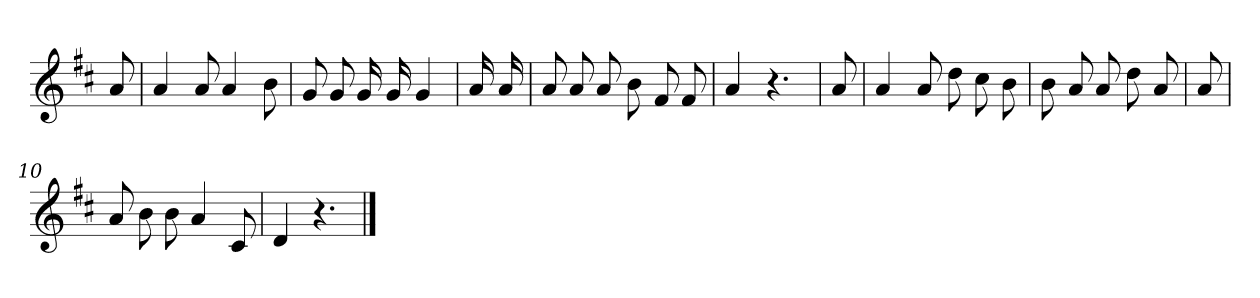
**kern
*part1
*staff1
*clefG2
*k[f#c#]
*D:
=
8a
=1
4a
8a
4a
8b
=2
8g
8g
16g
16g
4g
=3
16a
16a
=4
8a
8a
8a
8b
8f#
8f#
=5
4a
4.r
=6
8a
=7
4a
8a
8dd
8cc#
8b
=8
8b
8a
8a
8dd
8a
=9
8a
=10
8a
8b
8b
4a
8c#
=11
4d
4.r
==
*-
